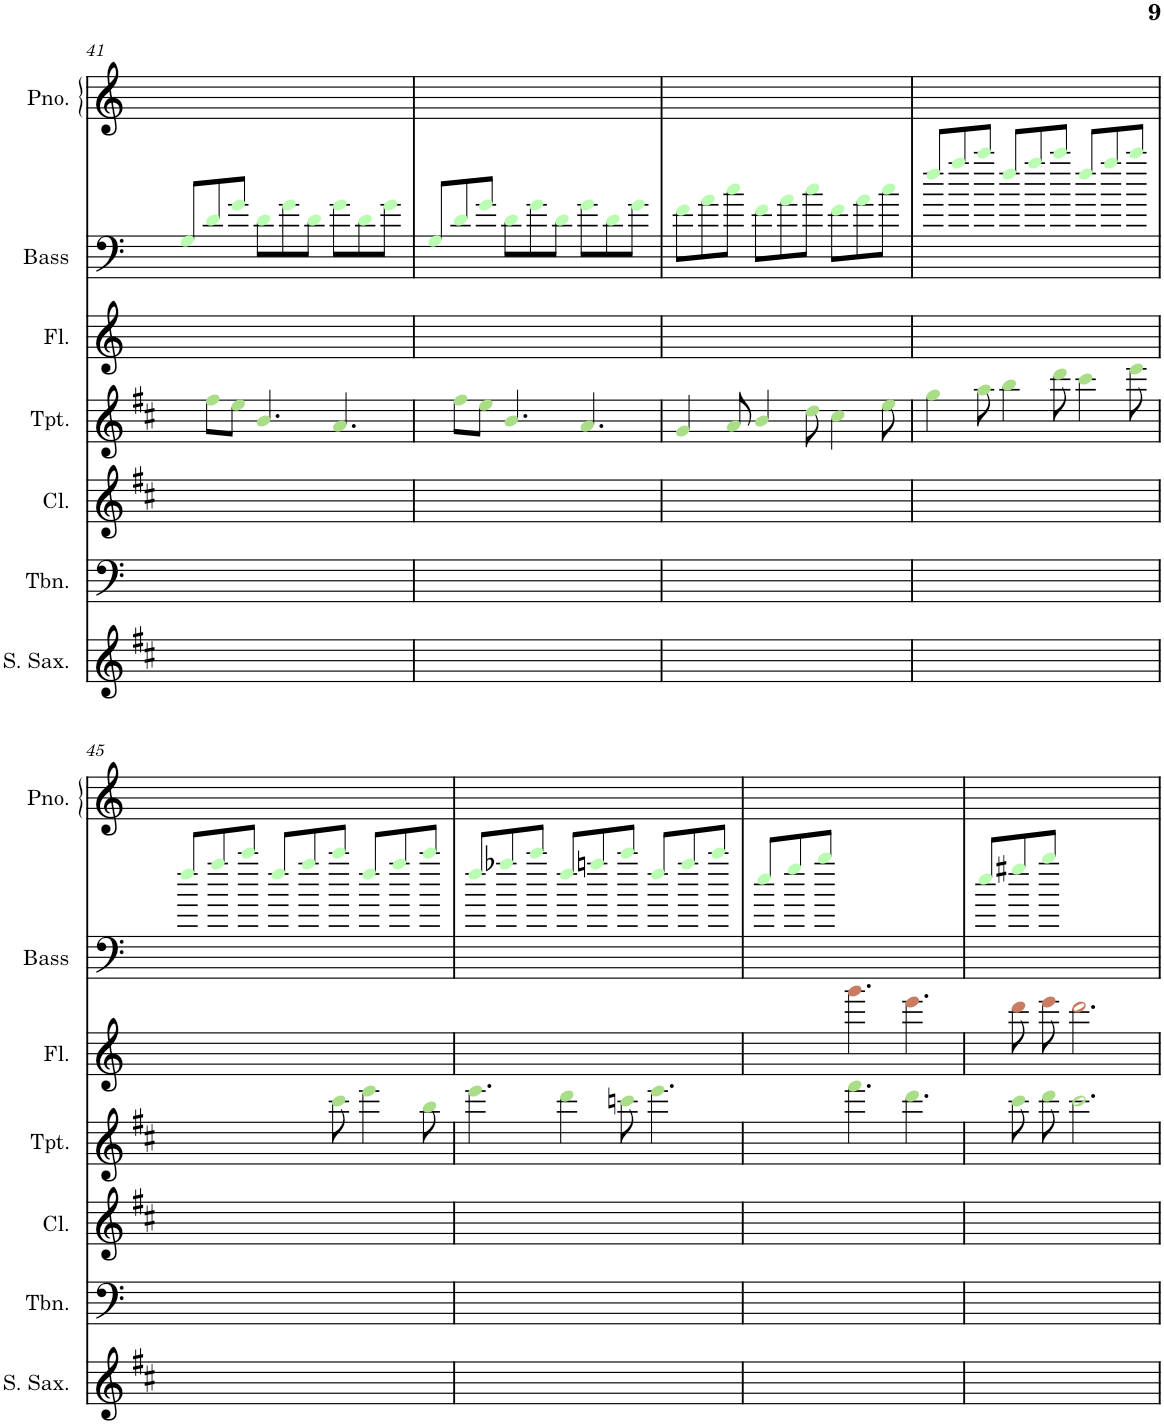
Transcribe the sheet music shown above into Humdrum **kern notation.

**kern	**kern	**kern	**kern	**kern	**kern	**kern
*part7	*part6	*part5	*part4	*part3	*part2	*part1
*staff7	*staff6	*staff5	*staff4	*staff3	*staff2	*staff1
*I"Soprano Saxophone	*I"Trombone	*I"Clarinet	*I"Trumpet	*I"Flute	*I"Acoustic Bass	*I"Piano
*I'S. Sax.	*I'Tbn.	*I'Cl.	*I'Tpt.	*I'Fl.	*I'Bass	*I'Pno.
!!LO:PB:g=z
*clefG2	*clefF4	*clefG2	*clefG2	*clefG2	*clefF4	*clefG2
*Trd1c2	*	*Trd1c2	*Trd1c2	*	*Trd7c12	*
*k[f#c#]	*k[]	*k[f#c#]	*k[f#c#]	*k[]	*k[]	*k[]
*M9/8	*M9/8	*M9/8	*M9/8	*M9/8	*M9/8	*M9/8
=41	=41	=41	=41	=41	=41	=41
1ryy	1ryy	1ryy	8ryy	1ryy	8Gi/L	1ryy
.	.	.	8ff#j\L	.	8di/	.
.	.	.	8eej\J	.	8gi/J	.
.	.	.	4.bj/	.	8di\L	.
.	.	.	.	.	8gi\	.
.	.	.	.	.	8di\J	.
.	.	.	4.aj/	.	8gi\L	.
.	.	.	.	.	8di\	.
8ryy	8ryy	8ryy	.	8ryy	8gi\J	8ryy
=42	=42	=42	=42	=42	=42	=42
1ryy	1ryy	1ryy	8ryy	1ryy	8Gi/L	1ryy
.	.	.	8ff#j\L	.	8di/	.
.	.	.	8eej\J	.	8gi/J	.
.	.	.	4.bj/	.	8di\L	.
.	.	.	.	.	8gi\	.
.	.	.	.	.	8di\J	.
.	.	.	4.aj/	.	8gi\L	.
.	.	.	.	.	8di\	.
8ryy	8ryy	8ryy	.	8ryy	8gi\J	8ryy
=43	=43	=43	=43	=43	=43	=43
1ryy	1ryy	1ryy	4gj/	1ryy	8fi\L	1ryy
.	.	.	.	.	8ai\	.
.	.	.	8aj/	.	8cci\J	.
.	.	.	4bj/	.	8fi\L	.
.	.	.	.	.	8ai\	.
.	.	.	8ddj\	.	8cci\J	.
.	.	.	4cc#j\	.	8fi\L	.
.	.	.	.	.	8ai\	.
8ryy	8ryy	8ryy	8eej\	8ryy	8cci\J	8ryy
=44	=44	=44	=44	=44	=44	=44
1ryy	1ryy	1ryy	4ggj\	1ryy	8ffi/L	1ryy
.	.	.	.	.	8aai/	.
.	.	.	8aaj\	.	8ccci/J	.
.	.	.	4bbj\	.	8ffi/L	.
.	.	.	.	.	8aai/	.
.	.	.	8dddj\	.	8ccci/J	.
.	.	.	4ccc#j\	.	8ffi/L	.
.	.	.	.	.	8aai/	.
8ryy	8ryy	8ryy	8eeej\	8ryy	8ccci/J	8ryy
!!LO:LB:g=z
=45	=45	=45	=45	=45	=45	=45
1ryy	1ryy	1ryy	2ryy	1ryy	8ffi/L	1ryy
.	.	.	.	.	8aai/	.
.	.	.	.	.	8ccci/J	.
.	.	.	.	.	8ffi/L	.
.	.	.	8ryy	.	8aai/	.
.	.	.	8ccc#j\	.	8ccci/J	.
.	.	.	4eeej\	.	8ffi/L	.
.	.	.	.	.	8aai/	.
8ryy	8ryy	8ryy	8bbj\	8ryy	8ccci/J	8ryy
=46	=46	=46	=46	=46	=46	=46
1ryy	1ryy	1ryy	4.eeej\	1ryy	8ffi/L	1ryy
.	.	.	.	.	8aa-Xi/	.
.	.	.	.	.	8ccci/J	.
.	.	.	4dddj\	.	8ffi/L	.
.	.	.	.	.	8aani/	.
.	.	.	8cccnj\	.	8ccci/J	.
.	.	.	4.eeej\	.	8ffi/L	.
.	.	.	.	.	8aai/	.
8ryy	8ryy	8ryy	.	8ryy	8ccci/J	8ryy
=47	=47	=47	=47	=47	=47	=47
1ryy	1ryy	1ryy	4.ryy	4.ryy	8eei/L	1ryy
.	.	.	.	.	8ggi/	.
.	.	.	.	.	8bbi/J	.
.	.	.	4.fff#j\	4.gggZ\	2.ryy	.
.	.	.	4.dddj\	4.eeeZ\	.	.
8ryy	8ryy	8ryy	.	.	.	8ryy
=48	=48	=48	=48	=48	=48	=48
1ryy	1ryy	1ryy	8ryy	8ryy	8eei/L	1ryy
.	.	.	8ccc#j\	8dddZ\L	8gg#Xi/	.
.	.	.	8dddj\	8eeeZ\J	8bbi/J	.
.	.	.	2.ccc#j\	2.dddZ\	2.ryy	.
8ryy	8ryy	8ryy	.	.	.	8ryy
=	=	=	=	=	=	=
*-	*-	*-	*-	*-	*-	*-
